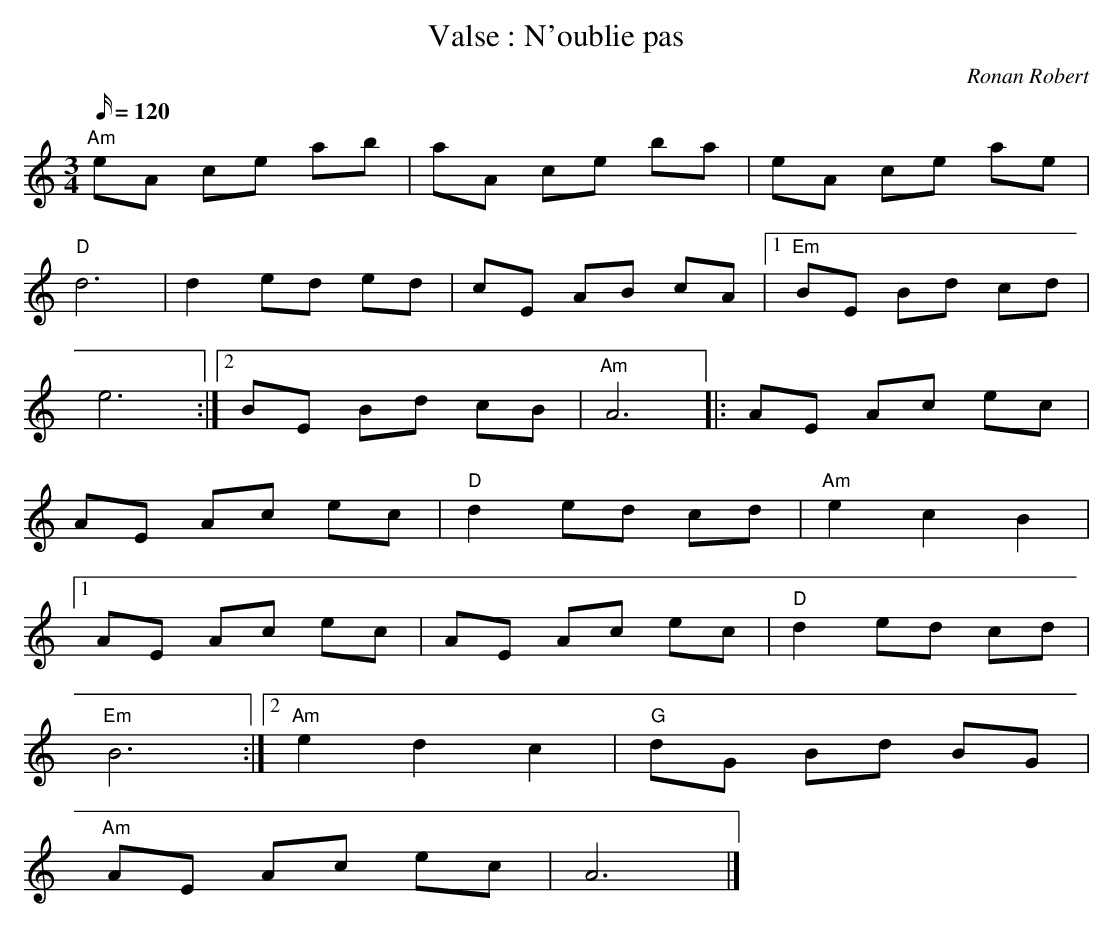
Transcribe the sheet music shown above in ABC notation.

X:1
T:Valse : N'oublie pas
E:12
C:Ronan Robert
M:3/4
L:1/16
K:C
Q:120
"Am"e2A2 c2e2 a2b2 | a2A2 c2e2 b2a2 | e2A2 c2e2 a2e2 |
"D"d12 | d4 e2d2 e2d2 | c2E2 A2B2 c2A2 |1 "Em"B2E2 B2d2 c2d2 |
e12 :|2 B2E2 B2d2 c2B2 | "Am"A12 |: A2E2 A2c2 e2c2 |
A2E2 A2c2 e2c2 | "D"d4 e2d2 c2d2 | "Am"e4 c4 B4 |1
A2E2 A2c2 e2c2 | A2E2 A2c2 e2c2 | "D"d4 e2d2 c2d2 |
"Em"B12 :|2 "Am"e4 d4 c4 | "G"d2G2 B2d2 B2G2 |
"Am"A2E2 A2c2 e2c2 | A12 |]
